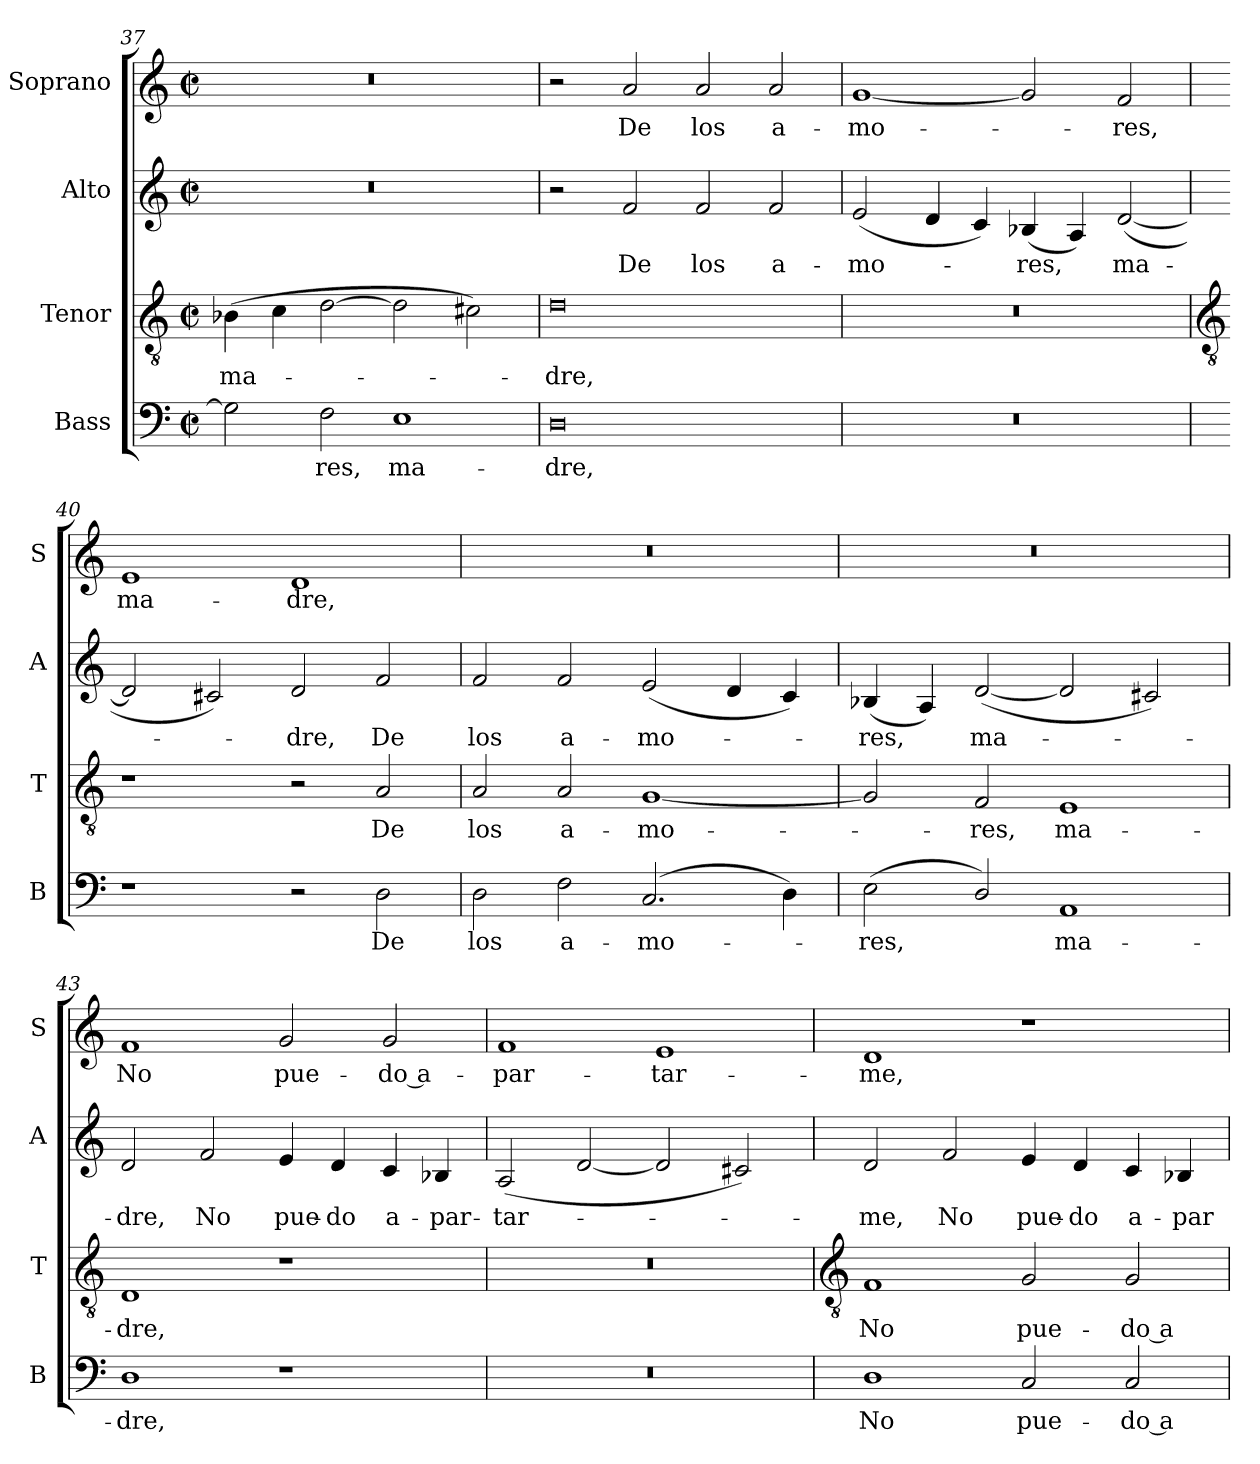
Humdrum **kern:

**kern	**text	**kern	**text	**kern	**text	**kern	**text
*part4	*part4	*part3	*part3	*part2	*part2	*part1	*part1
*staff4	*staff4	*staff3	*staff3	*staff2	*staff2	*staff1	*staff1
*I"Bass	*	*I"Tenor	*	*I"Alto	*	*I"Soprano	*
*I'B	*	*I'T	*	*I'A	*	*I'S	*
*clefF4	*	*clefGv2	*	*clefG2	*	*clefG2	*
*k[]	*	*k[]	*	*k[]	*	*k[]	*
*C:	*	*C:	*	*C:	*	*C:	*
*M4/2	*	*M4/2	*	*M4/2	*	*M4/2	*
*met(c|)	*	*met(c|)	*	*met(c|)	*	*met(c|)	*
=37	=37	=37	=37	=37	=37	=37	=37
!	!	!	!LO:LY:b	!	!	!	!
2G]	.	(>4B-X	ma-	0r	.	0r	.
.	.	4c	.	.	.	.	.
!	!LO:LY:b	!	!	!	!	!	!
2F	res,	[2d	.	.	.	.	.
!	!LO:LY:b	!	!	!	!	!	!
1E	ma-	2d]	.	.	.	.	.
.	.	2c#X)	.	.	.	.	.
=38	=38	=38	=38	=38	=38	=38	=38
!	!LO:LY:b	!	!LO:LY:b	!	!	!	!
0D	-dre,	0d	dre,	2r	.	2r	.
!	!	!	!	!	!LO:LY:b	!	!LO:LY:b
.	.	.	.	2f	De	2a	De
!	!	!	!	!	!LO:LY:b	!	!LO:LY:b
.	.	.	.	2f	los	2a	los
!	!	!	!	!	!LO:LY:b	!	!LO:LY:b
.	.	.	.	2f	a-	2a	a-
=39	=39	=39	=39	=39	=39	=39	=39
!	!	!	!	!	!LO:LY:b	!	!LO:LY:b
0r	.	0r	.	(<2e	-mo-	[1g	-mo-
.	.	.	.	4d	.	.	.
.	.	.	.	4c)	.	.	.
!	!	!	!	!	!LO:LY:b	!	!
.	.	.	.	(<4B-X/	res,	2g]	.
.	.	.	.	4A)	.	.	.
!	!	!	!	!	!LO:LY:b	!	!LO:LY:b
.	.	.	.	(<[2d	ma-	2f	res,
!!LO:LB:g=z
=40	=40	=40	=40	=40	=40	=40	=40
*	*	*clefGv2	*	*	*	*	*
!	!	!	!	!	!	!	!LO:LY:b
1r	.	1r	.	2d]	.	1e	ma-
.	.	.	.	2c#X)	.	.	.
!	!	!	!	!	!LO:LY:b	!	!LO:LY:b
2r	.	2r	.	2d	dre,	1d	-dre,
!	!LO:LY:b	!	!LO:LY:b	!	!LO:LY:b	!	!
2D	De	2A	De	2f	De	.	.
=41	=41	=41	=41	=41	=41	=41	=41
!	!LO:LY:b	!	!LO:LY:b	!	!LO:LY:b	!	!
2D	los	2A	los	2f	los	0r	.
!	!LO:LY:b	!	!LO:LY:b	!	!LO:LY:b	!	!
2F	a-	2A	a-	2f	a-	.	.
!	!LO:LY:b	!	!LO:LY:b	!	!LO:LY:b	!	!
(<2.C	-mo-	[1G	-mo-	(<2e	-mo-	.	.
.	.	.	.	4d	.	.	.
4D)	.	.	.	4c)	.	.	.
=42	=42	=42	=42	=42	=42	=42	=42
!	!LO:LY:b	!	!	!	!LO:LY:b	!	!
(<2E	res,	2G]	.	(<4B-X/	res,	0r	.
.	.	.	.	4A)	.	.	.
!	!	!	!LO:LY:b	!	!LO:LY:b	!	!
2D/)	.	2F	res,	(<[2d	ma-	.	.
!	!LO:LY:b	!	!LO:LY:b	!	!	!	!
1AA	ma-	1E	ma-	2d]	.	.	.
.	.	.	.	2c#X)	.	.	.
=43	=43	=43	=43	=43	=43	=43	=43
!	!LO:LY:b	!	!LO:LY:b	!	!LO:LY:b	!	!LO:LY:b
1D	-dre,	1D	-dre,	2d	dre,	1f	No
!	!	!	!	!	!LO:LY:b	!	!
.	.	.	.	2f	No	.	.
!	!	!	!	!	!LO:LY:b	!	!LO:LY:b
1r	.	1r	.	4e	pue-	2g	pue-
!	!	!	!	!	!LO:LY:b	!	!
.	.	.	.	4d	-do	.	.
!	!	!	!	!	!LO:LY:b	!	!LO:LY:b
.	.	.	.	4c	a-	2g	-do a-
!	!	!	!	!	!LO:LY:b	!	!
.	.	.	.	4B-X/	-par-	.	.
=44	=44	=44	=44	=44	=44	=44	=44
!	!	!	!	!	!LO:LY:b	!	!LO:LY:b
0r	.	0r	.	(<2A	-tar-	1f	-par-
.	.	.	.	[2d	.	.	.
!	!	!	!	!	!	!	!LO:LY:b
.	.	.	.	2d]	.	1e	-tar-
.	.	.	.	2c#X)	.	.	.
!!LO:LB:g=z
=45	=45	=45	=45	=45	=45	=45	=45
*	*	*clefGv2	*	*	*	*	*
!	!LO:LY:b	!	!LO:LY:b	!	!LO:LY:b	!	!LO:LY:b
1D	No	1F	No	2d	me,	1d	-me,
!	!	!	!	!	!LO:LY:b	!	!
.	.	.	.	2f	No	.	.
!	!LO:LY:b	!	!LO:LY:b	!	!LO:LY:b	!	!
2C	pue-	2G	pue-	4e	pue-	1r	.
!	!	!	!	!	!LO:LY:b	!	!
.	.	.	.	4d	-do	.	.
!	!LO:LY:b	!	!LO:LY:b	!	!LO:LY:b	!	!
2C	-do a-	2G	-do a-	4c	a-	.	.
!	!	!	!	!	!LO:LY:b	!	!
.	.	.	.	4B-X/	-par-	.	.
=	=	=	=	=	=	=	=
*-	*-	*-	*-	*-	*-	*-	*-
